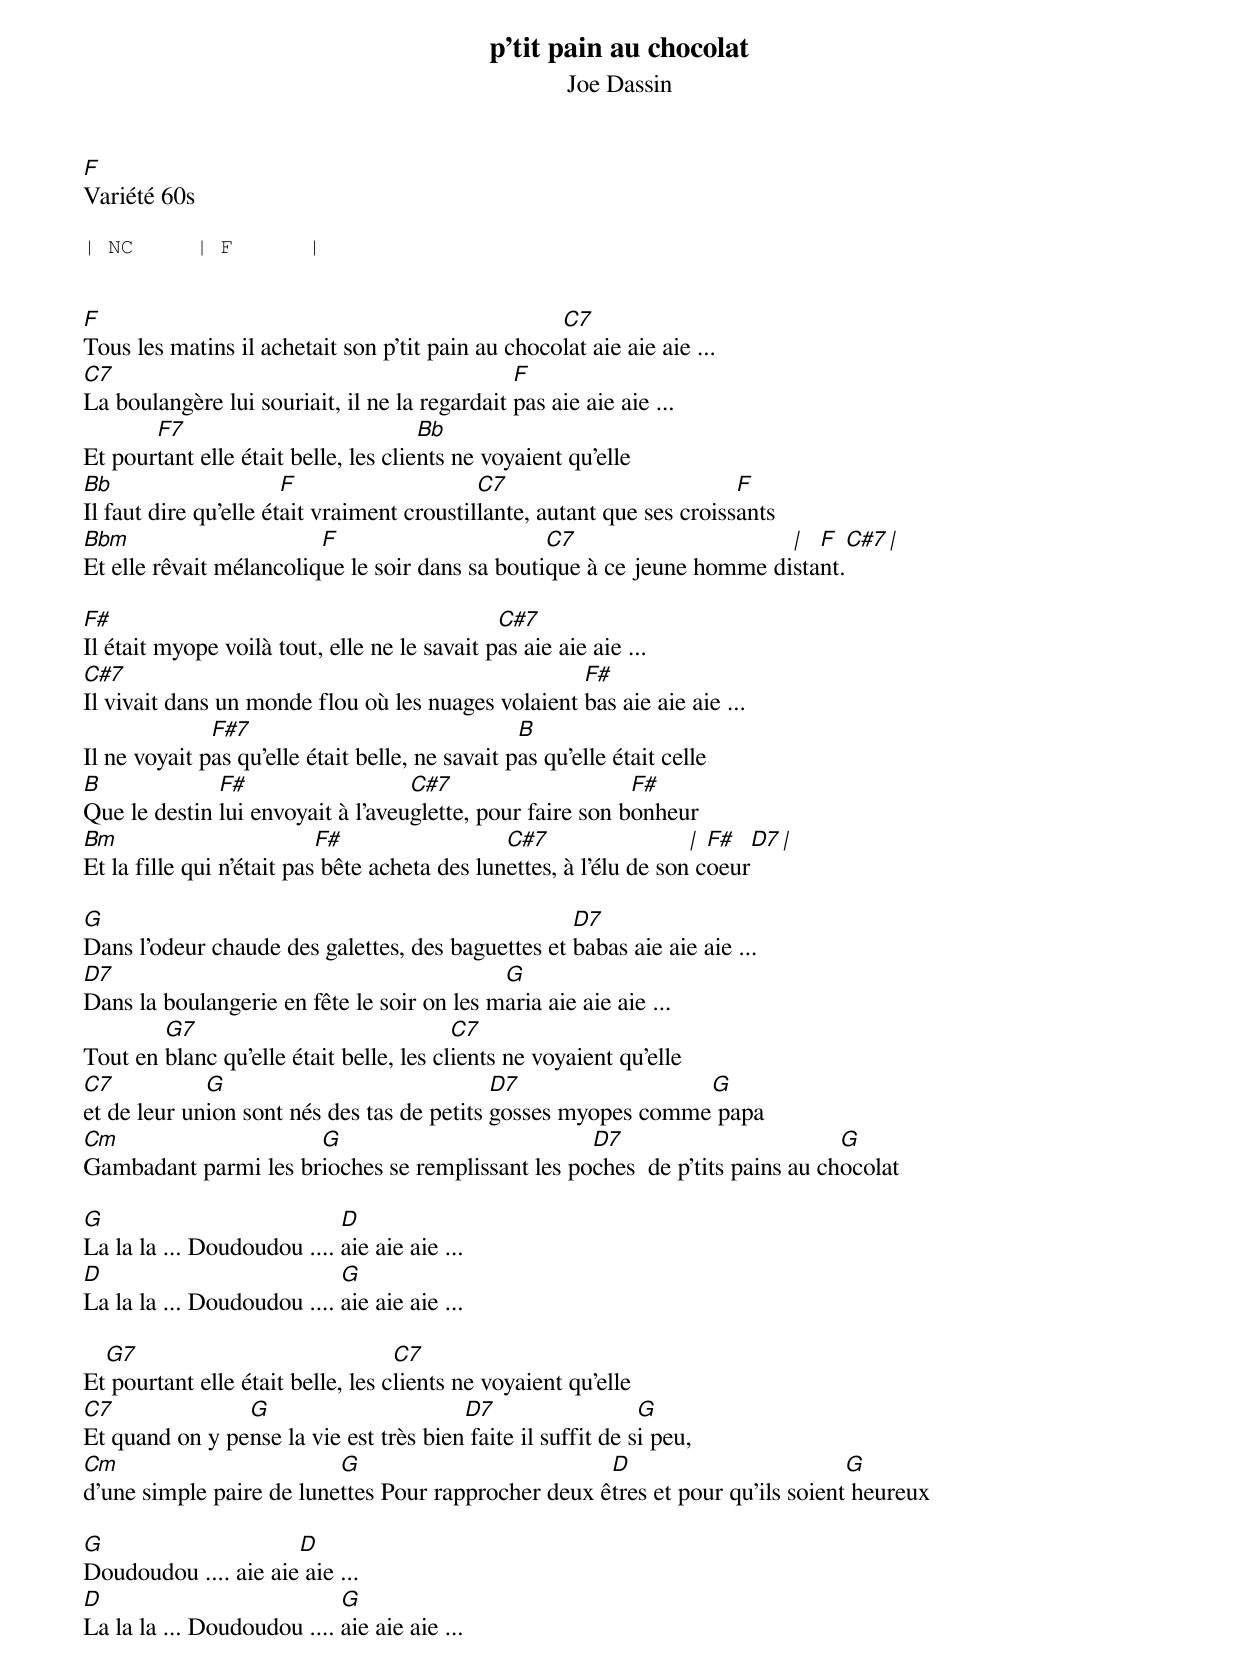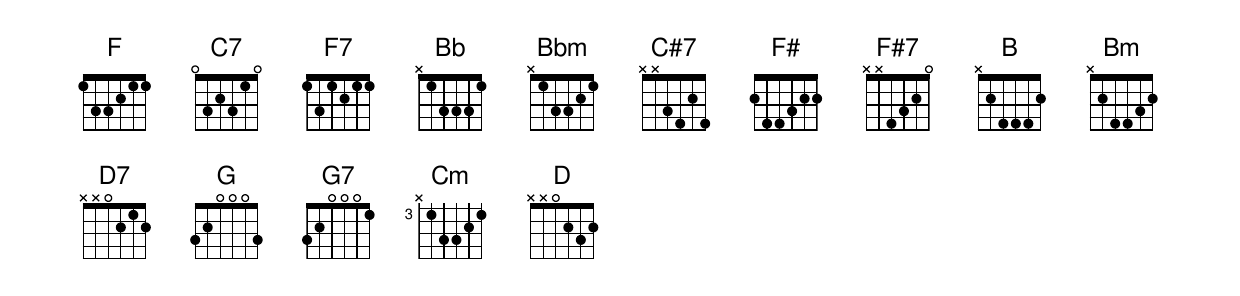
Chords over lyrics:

p'tit pain au chocolat
Joe Dassin
F
Variété 60s

| NC     | F      |


F                                                  C7
Tous les matins il achetait son p'tit pain au chocolat aie aie aie ...
C7                                             F
La boulangère lui souriait, il ne la regardait pas aie aie aie ...
       F7                             Bb
Et pourtant elle était belle, les clients ne voyaient qu'elle
Bb                     F                    C7                          F
Il faut dire qu'elle était vraiment croustillante, autant que ses croissants
Bbm                      F                       C7                     |  F   C#7 |
Et elle rêvait mélancolique le soir dans sa boutique à ce jeune homme distant.

F#                                            C#7
Il était myope voilà tout, elle ne le savait pas aie aie aie ...
C#7                                                 F#
Il vivait dans un monde flou où les nuages volaient bas aie aie aie ...
              F#7                                B
Il ne voyait pas qu'elle était belle, ne savait pas qu'elle était celle
B             F#                   C#7                     F#
Que le destin lui envoyait à l'aveuglette, pour faire son bonheur
Bm                         F#                  C#7                  | F#    D7 |
Et la fille qui n'était pas bête acheta des lunettes, à l'élu de son coeur

G                                                  D7
Dans l'odeur chaude des galettes, des baguettes et babas aie aie aie ...
D7                                          G
Dans la boulangerie en fête le soir on les maria aie aie aie ...
        G7                               C7
Tout en blanc qu’elle était belle, les clients ne voyaient qu'elle
C7           G                              D7                 G
et de leur union sont nés des tas de petits gosses myopes comme papa
Cm                    G                           D7                         G
Gambadant parmi les brioches se remplissant les poches  de p'tits pains au chocolat

G                           D
La la la ... Doudoudou .... aie aie aie ...
D                           G
La la la ... Doudoudou .... aie aie aie ...

  G7                               C7
Et pourtant elle était belle, les clients ne voyaient qu'elle
C7              G                       D7                   G
Et quand on y pense la vie est très bien faite il suffit de si peu,
Cm                        G                          D                         G
d'une simple paire de lunettes Pour rapprocher deux êtres et pour qu'ils soient heureux

G                     D
Doudoudou .... aie aie aie ...
D                           G
La la la ... Doudoudou .... aie aie aie ...
